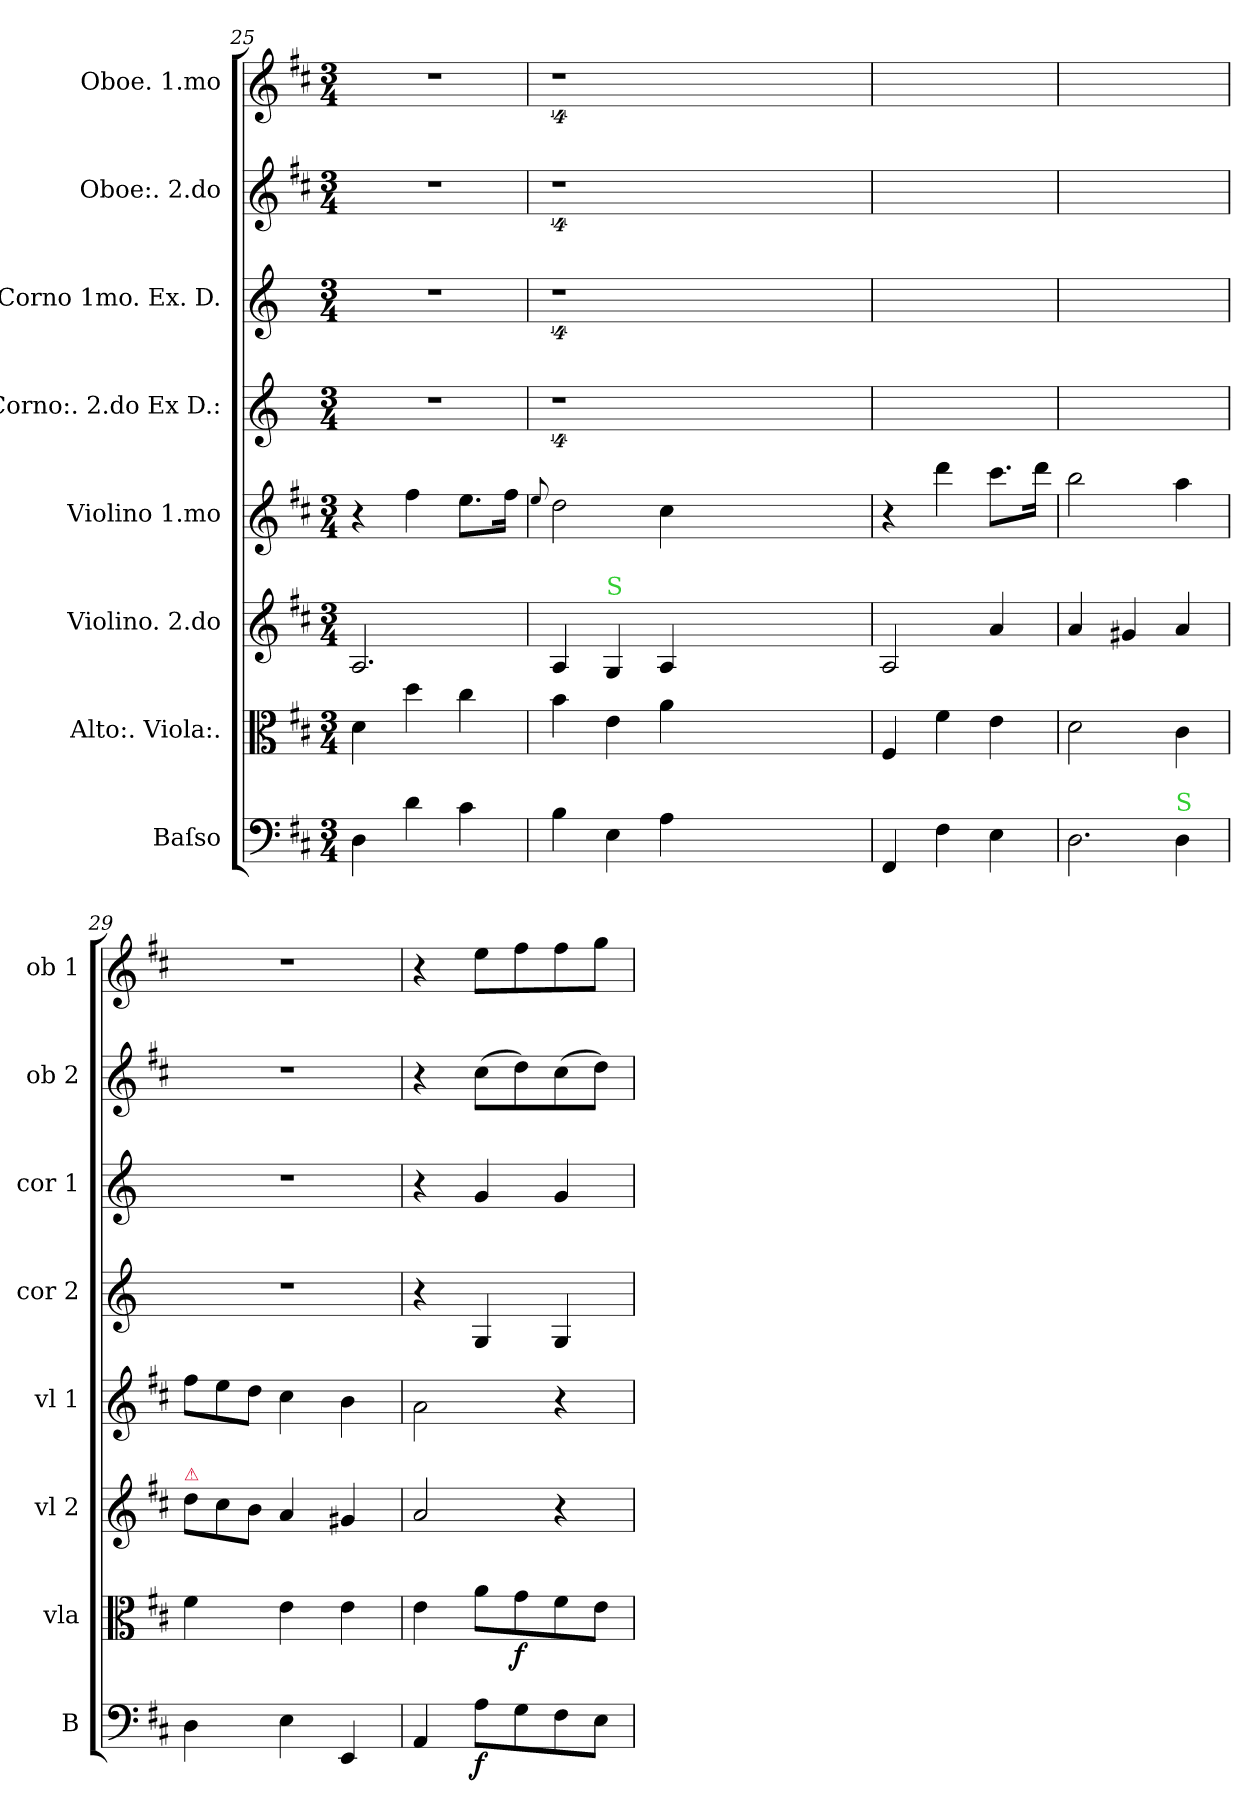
**kern	**dynam	**kern	**dynam	**kern	**kern	**kern	**kern	**kern	**kern
*part8	*part8	*part7	*part7	*part6	*part5	*part4	*part3	*part2	*part1
*staff8	*staff8	*staff7	*staff7	*staff6	*staff5	*staff4	*staff3	*staff2	*staff1
*I"Baſso	*	*I"Alto:. Viola:.	*	*I"Violino. 2.do	*I"Violino 1.mo	*I"Corno:. 2.do Ex D.:	*I"Corno 1mo. Ex. D.	*I"Oboe:. 2.do	*I"Oboe. 1.mo
*I'B	*	*I'vla	*	*I'vl 2	*I'vl 1	*I'cor 2	*I'cor 1	*I'ob 2	*I'ob 1
*clefF4	*	*clefC3	*	*clefG2	*clefG2	*clefG2	*clefG2	*clefG2	*clefG2
*	*	*	*	*	*	*ITrd6c10	*ITrd6c10	*	*
*k[f#c#]	*	*k[f#c#]	*	*k[f#c#]	*k[f#c#]	*k[f#c#]	*k[f#c#]	*k[f#c#]	*k[f#c#]
*D:	*	*D:	*	*D:	*D:	*	*	*D:	*D:
*M3/4	*	*M3/4	*	*M3/4	*M3/4	*M3/4	*M3/4	*M3/4	*M3/4
=25	=25	=25	=25	=25	=25	=25	=25	=25	=25
4D\	.	4d\	.	2.A/	4r	2.r	2.r	2.r	2.r
4d\	.	4dd\	.	.	4ff#\	.	.	.	.
4c#\	.	4cc#\	.	.	8.ee\L	.	.	.	.
.	.	.	.	.	16ff#\Jk	.	.	.	.
=26	=26	=26	=26	=26	=26	=26	=26	=26	=26
.	.	.	.	.	8qqee/	.	.	.	.
4B\	.	4b\	.	4A/	2dd\	4%9r	4%9r	4%9r	4%9r
!	!	!	!	!LO:TX:a:color=limegreen:t=S	!	!	!	!	!
4E\	.	4e\	.	4G/	.	.	.	.	.
4A\	.	4a\	.	4A/	4cc#\	.	.	.	.
1.ryy	.	1.ryy	.	1.ryy	1.ryy	.	.	.	.
=27	=27	=27	=27	=27	=27	=27	=27	=27	=27
4FF#/	.	4F#/	.	2A/	4r	2.ryy	2.ryy	2.ryy	2.ryy
4F#\	.	4f#\	.	.	4ddd\	.	.	.	.
4E\	.	4e\	.	4a/	8.ccc#\L	.	.	.	.
.	.	.	.	.	16ddd\Jk	.	.	.	.
=28	=28	=28	=28	=28	=28	=28	=28	=28	=28
!LO:N:vis=2.	!	!	!	!	!	!	!	!	!
2D\	.	2d\	.	4a/	2bb\	2.ryy	2.ryy	2.ryy	2.ryy
.	.	.	.	4g#X/	.	.	.	.	.
!LO:TX:a:color=limegreen:t=S	!	!	!	!	!	!	!	!	!
4D\	.	4c#\	.	4a/	4aa\	.	.	.	.
=29	=29	=29	=29	=29	=29	=29	=29	=29	=29
*	*	*	*	*Xtuplet	*Xtuplet	*	*	*	*
!	!	!	!	!LO:TX:a:color=crimson:t=⚠	!	!	!	!	!
4D\	.	4f#\	.	12dd\L	12ff#\L	2.r	2.r	2.r	2.r
.	.	.	.	12cc#\	12ee\	.	.	.	.
.	.	.	.	12b\J	12dd\J	.	.	.	.
4E\	.	4e\	.	4a/	4cc#\	.	.	.	.
4EE/	.	4e\	.	4g#X/	4b\	.	.	.	.
=30	=30	=30	=30	=30	=30	=30	=30	=30	=30
4AA/	.	4e\	.	2a/	2a\	4r	4r	4r	4r
8A\L	f	8a\L	.	.	.	4AA/	4A/	(8cc#\L	8ee\L
8G\	.	8g\	f	.	.	.	.	8dd\)	8ff#\
8F#\	.	8f#\	.	4r	4r	4AA/	4A/	(8cc#\	8ff#\
8E\J	.	8e\J	.	.	.	.	.	8dd\J)	8gg\J
=	=	=	=	=	=	=	=	=	=
*-	*-	*-	*-	*-	*-	*-	*-	*-	*-
